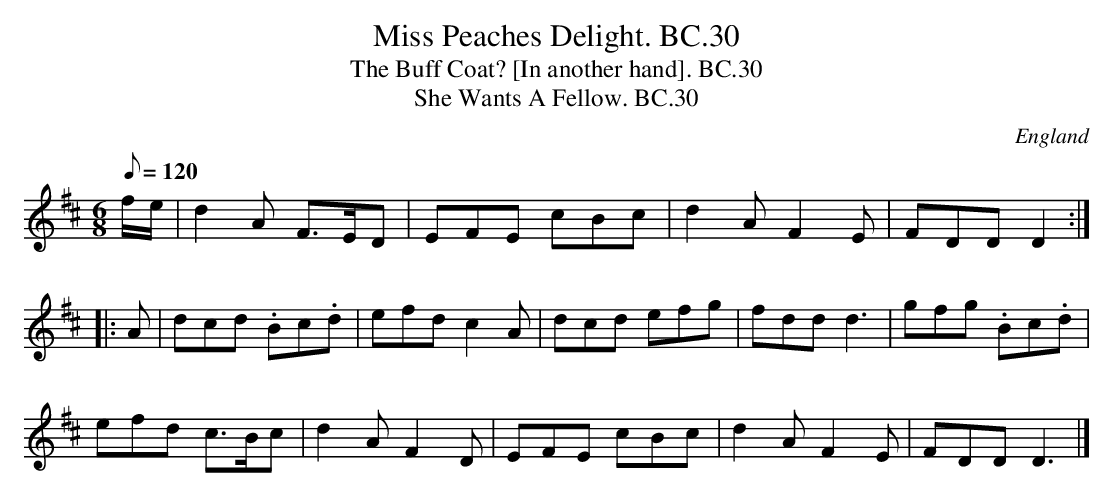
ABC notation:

X:1
T:Miss Peaches Delight. BC.30
T:The Buff Coat? [In another hand]. BC.30
T:She Wants A Fellow. BC.30
M:6/8
L:1/8
Q:120
O:England
K:D
f/e/ | d2 A F>ED | EFE cBc | d2 A F2 E | FDD D2 :|!
|:A | dcd. Bc.d | efd c2 A | dcd efg | fdd d3 | gfg. Bc.d |!
 efd c>Bc | d2 A F2 D| EFE cBc | d2 A F2 E | FDD D3 |]
